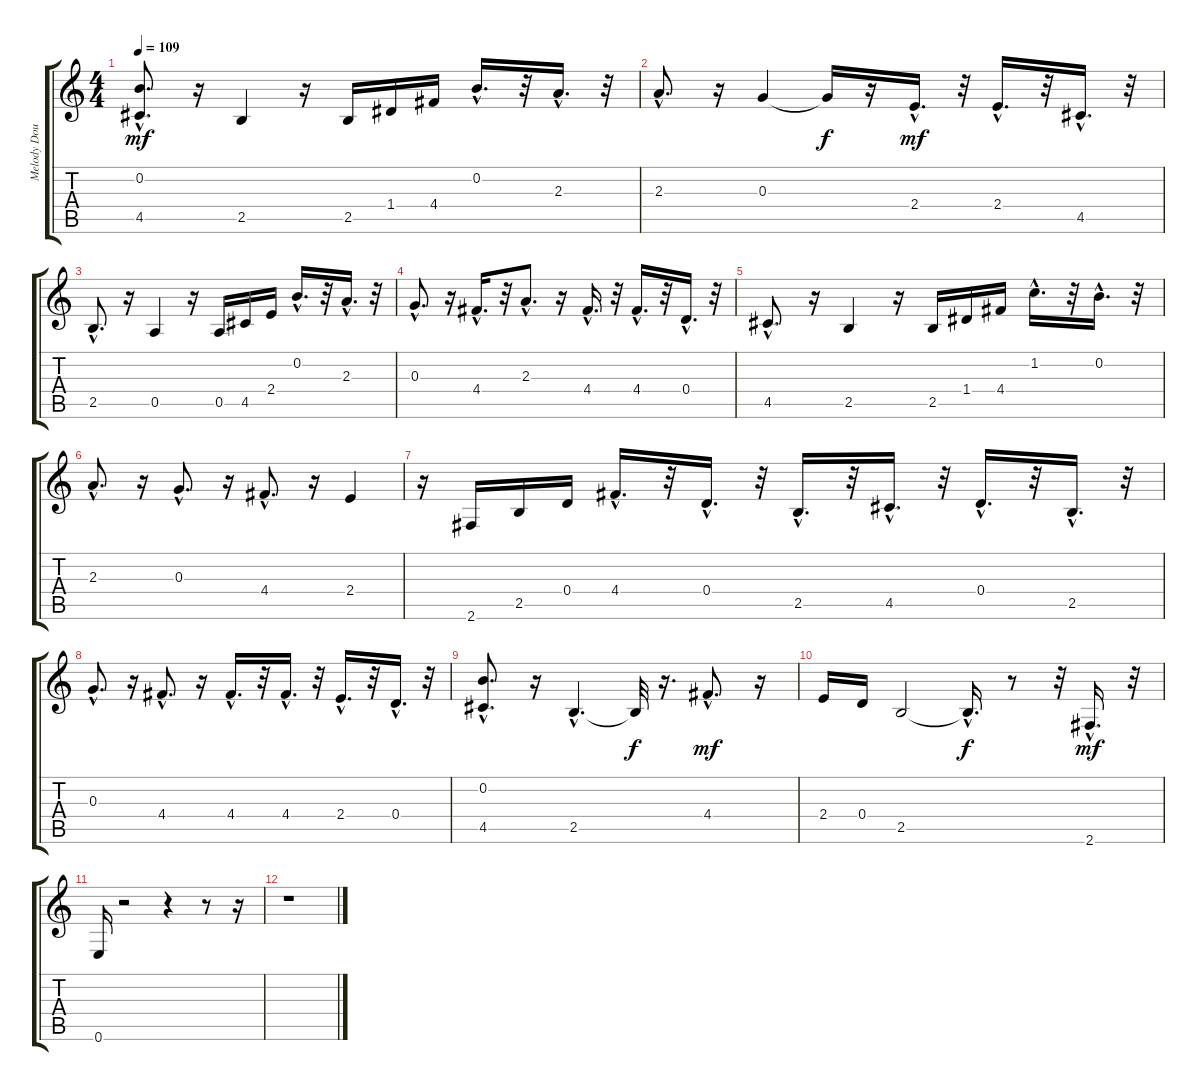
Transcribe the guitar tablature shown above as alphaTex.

\track ("Melody Doubled #1 " "Melody Dou") {instrument electricguitarjazz}
\staff {score tabs}
\tuning (E4 B3 G3 D3 A2 E2) {hide}
\ts (4 4)
\tempo 109
\clef g2
\ks c
(0.2{hac} 4.5{hac}).8{d dy mf} r.16 2.5.4 r.16 2.5.16 1.4.16 4.4.16 0.2{hac}.16{d} r.32 2.3{hac}.16{d} r.32 |
2.3{hac}.8{d} r.16 0.3.4 0.3{t}.16{dy f} r.16 2.4{hac}.16{d dy mf} r.32 2.4{hac}.16{d} r.32 4.5{hac}.16{d} r.32 |
2.5{hac}.8{d} r.16 0.5.4 r.16 0.5.16 4.5.16 2.4.16 0.2{hac}.16{d} r.32 2.3{hac}.16{d} r.32 |
0.3{hac}.8{d} r.16 4.4{hac}.16{d} r.32 2.3{hac}.8{d} r.16 4.4{hac}.16{d} r.32 4.4{hac}.16{d} r.32 0.4{hac}.16{d} r.32 |
4.5{hac}.8{d} r.16 2.5.4 r.16 2.5.16 1.4.16 4.4.16 1.2{hac}.16{d} r.32 0.2{hac}.16{d} r.32 |
2.3{hac}.8{d} r.16 0.3{hac}.8{d} r.16 4.4{hac}.8{d} r.16 2.4.4 |
r.16 2.6.16 2.5.16 0.4.16 4.4{hac}.16{d} r.32 0.4{hac}.16{d} r.32 2.5{hac}.16{d} r.32 4.5{hac}.16{d} r.32 0.4{hac}.16{d} r.32 2.5{hac}.16{d} r.32 |
0.3{hac}.8{d} r.16 4.4{hac}.8{d} r.16 4.4{hac}.16{d} r.32 4.4{hac}.16{d} r.32 2.4{hac}.16{d} r.32 0.4{hac}.16{d} r.32 |
(0.2{hac} 4.5{hac}).8{d} r.16 2.5{hac}.4{d} 2.5{t}.32{dy f} r.16{d} 4.4{hac}.8{d dy mf} r.16 |
2.4.16 0.4.16 2.5.2 2.5{hac t}.16{d dy f} r.8 r.32 2.6{hac}.16{d dy mf} r.32 |
0.6.16 r.2 r.4 r.8 r.16 |
r.1
